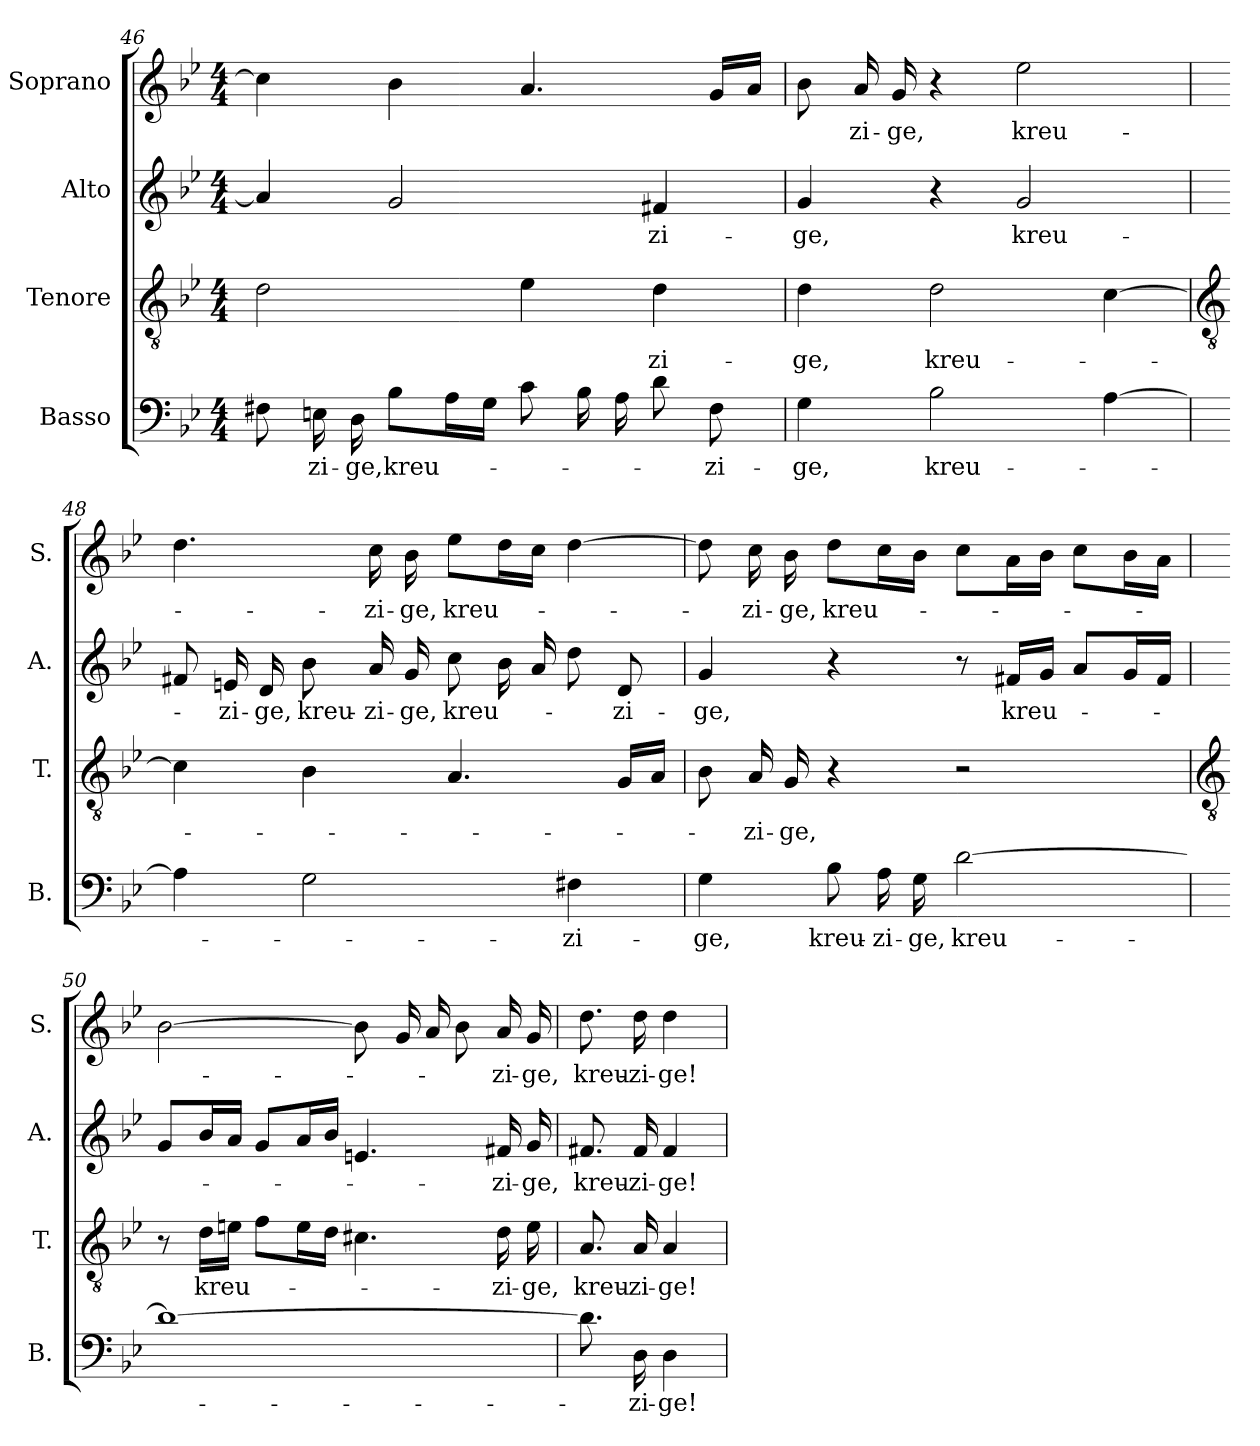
**kern	**text	**kern	**text	**kern	**text	**kern	**text
*part4	*part4	*part3	*part3	*part2	*part2	*part1	*part1
*staff4	*staff4	*staff3	*staff3	*staff2	*staff2	*staff1	*staff1
*I"Basso	*	*I"Tenore	*	*I"Alto	*	*I"Soprano	*
*I'B.	*	*I'T.	*	*I'A.	*	*I'S.	*
!!LO:LB:g=z
*clefF4	*	*clefGv2	*	*clefG2	*	*clefG2	*
*k[b-e-]	*	*k[b-e-]	*	*k[b-e-]	*	*k[b-e-]	*
*B-:	*	*B-:	*	*B-:	*	*B-:	*
*M4/4	*	*M4/4	*	*M4/4	*	*M4/4	*
=46	=46	=46	=46	=46	=46	=46	=46
8F#X	.	2d	.	4a]	.	4cc]	.
!	!LO:LY:b	!	!	!	!	!	!
16En	-zi-	.	.	.	.	.	.
!	!LO:LY:b	!	!	!	!	!	!
16D	-ge,	.	.	.	.	.	.
!	!LO:LY:b	!	!	!	!	!	!
8B-L	kreu-	.	.	2g	.	4b-	.
16AL	.	.	.	.	.	.	.
16GJJ	.	.	.	.	.	.	.
8cL	.	4e-	.	.	.	4.a	.
16B-L	.	.	.	.	.	.	.
16A	.	.	.	.	.	.	.
!	!	!	!LO:LY:b	!	!LO:LY:b	!	!
8dJ	.	4d	-zi-	4f#X	-zi-	.	.
!	!LO:LY:b	!	!	!	!	!	!
8F#	-zi-	.	.	.	.	16gLL	.
.	.	.	.	.	.	16aJJ	.
=47	=47	=47	=47	=47	=47	=47	=47
!	!LO:LY:b	!	!LO:LY:b	!	!LO:LY:b	!	!
4G	-ge,	4d	-ge,	4g	-ge,	8b-	.
!	!	!	!	!	!	!	!LO:LY:b
.	.	.	.	.	.	16a	-zi-
!	!	!	!	!	!	!	!LO:LY:b
.	.	.	.	.	.	16g	-ge,
!	!LO:LY:b	!	!LO:LY:b	!	!	!	!
2B-	kreu-	2d	kreu-	4r	.	4r	.
!	!	!	!	!	!LO:LY:b	!	!LO:LY:b
.	.	.	.	2g	kreu-	2ee-	kreu-
[4A	.	[4c	.	.	.	.	.
!!LO:LB:g=z
=48	=48	=48	=48	=48	=48	=48	=48
*	*	*clefGv2	*	*	*	*	*
4A]	.	4c]	.	8f#X	.	4.dd	.
!	!	!	!	!	!LO:LY:b	!	!
.	.	.	.	16en	-zi-	.	.
!	!	!	!	!	!LO:LY:b	!	!
.	.	.	.	16d	-ge,	.	.
!	!	!	!	!	!LO:LY:b	!	!
2G	.	4B-	.	8b-	kreu-	.	.
!	!	!	!	!	!LO:LY:b	!	!LO:LY:b
.	.	.	.	16a	-zi-	16cc	-zi-
!	!	!	!	!	!LO:LY:b	!	!LO:LY:b
.	.	.	.	16g	-ge,	16b-	-ge,
!	!	!	!	!	!LO:LY:b	!	!LO:LY:b
.	.	4.A	.	8ccL	kreu-	8ee-L	kreu-
.	.	.	.	16b-L	.	16ddL	.
.	.	.	.	16a	.	16ccJJ	.
!	!LO:LY:b	!	!	!	!	!	!
4F#X	-zi-	.	.	8ddJ	.	[4dd	.
!	!	!	!	!	!LO:LY:b	!	!
.	.	16GLL	.	8d	-zi-	.	.
.	.	16AJJ	.	.	.	.	.
=49	=49	=49	=49	=49	=49	=49	=49
!	!LO:LY:b	!	!	!	!LO:LY:b	!	!
4G	-ge,	8B-	.	4g	-ge,	8dd]	.
!	!	!	!LO:LY:b	!	!	!	!LO:LY:b
.	.	16A	-zi-	.	.	16cc	-zi-
!	!	!	!LO:LY:b	!	!	!	!LO:LY:b
.	.	16G	-ge,	.	.	16b-	-ge,
!	!LO:LY:b	!	!	!	!	!	!LO:LY:b
8B-	kreu-	4r	.	4r	.	8ddL	kreu-
!	!LO:LY:b	!	!	!	!	!	!
16A	-zi-	.	.	.	.	16ccL	.
!	!LO:LY:b	!	!	!	!	!	!
16G	-ge,	.	.	.	.	16b-JJ	.
!	!LO:LY:b	!	!	!	!	!	!
[2d	kreu-	2r	.	8r	.	8ccL	.
!	!	!	!	!	!LO:LY:b	!	!
.	.	.	.	16f#XLL	kreu-	16aL	.
.	.	.	.	16gJJ	.	16b-JJ	.
.	.	.	.	8aL	.	8ccL	.
.	.	.	.	16gL	.	16b-L	.
.	.	.	.	16f#JJ	.	16aJJ	.
!!LO:LB:g=z
=50	=50	=50	=50	=50	=50	=50	=50
*	*	*clefGv2	*	*	*	*	*
1d_	.	8r	.	8gL	.	[2b-	.
!	!	!	!LO:LY:b	!	!	!	!
.	.	16dLL	kreu-	16b-L	.	.	.
.	.	16enJJ	.	16aJJ	.	.	.
.	.	8fL	.	8gL	.	.	.
.	.	16eL	.	16aL	.	.	.
.	.	16dJJ	.	16b-JJ	.	.	.
.	.	4.c#X	.	4.en	.	8b-L]	.
.	.	.	.	.	.	16gL	.
.	.	.	.	.	.	16a	.
.	.	.	.	.	.	8b-J	.
!	!	!	!LO:LY:b	!	!LO:LY:b	!	!LO:LY:b
.	.	16d	-zi-	16f#X	-zi-	16a	-zi-
!	!	!	!LO:LY:b	!	!LO:LY:b	!	!LO:LY:b
.	.	16e	-ge,	16g	-ge,	16g	-ge,
=51	=51	=51	=51	=51	=51	=51	=51
!	!	!	!LO:LY:b	!	!LO:LY:b	!	!LO:LY:b
8.d]	.	8.A	kreu-	8.f#X	kreu-	8.dd	kreu-
!	!LO:LY:b	!	!LO:LY:b	!	!LO:LY:b	!	!LO:LY:b
16D	-zi-	16A	-zi-	16f#	-zi-	16dd	-zi-
!	!LO:LY:b	!	!LO:LY:b	!	!LO:LY:b	!	!LO:LY:b
4D	-ge!	4A	-ge!	4f#	-ge!	4dd	-ge!
=	=	=	=	=	=	=	=
*-	*-	*-	*-	*-	*-	*-	*-
